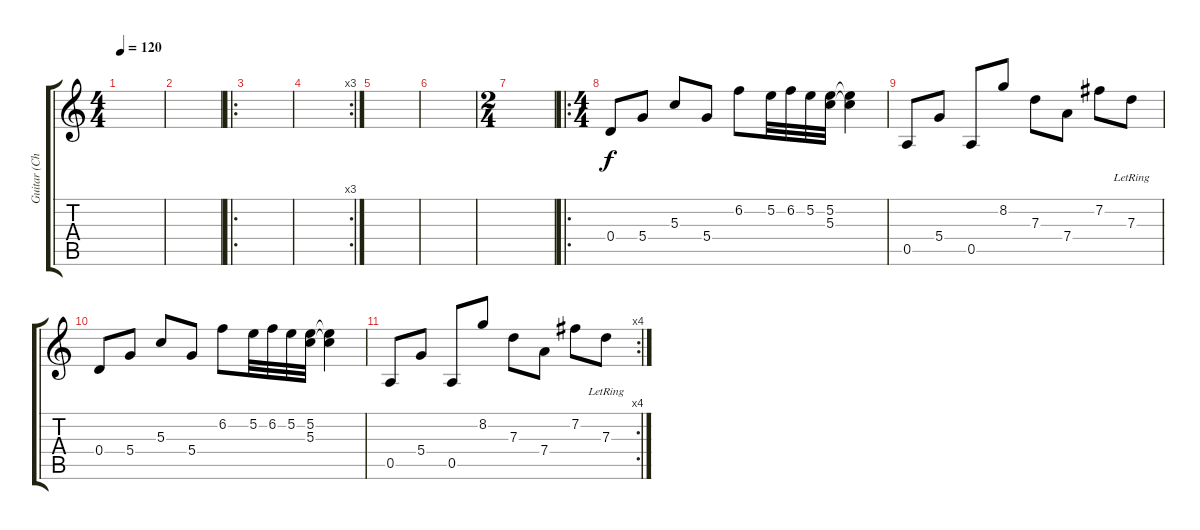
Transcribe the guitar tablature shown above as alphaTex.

\track ("Guitar (Chorus)" "Guitar (Ch") {instrument acousticguitarsteel}
\staff {score tabs}
\tuning (E4 B3 G3 D3 A2 D2) {hide}
\ts (4 4)
\tempo 120
\clef g2
\ks c
|
|
\ro
|
\rc 3
|
|
|
\ts (2 4)
|
\ro
\ts (4 4)
0.4.8 5.4.8 5.3.8 5.4.8 6.2.8 5.2.32 6.2.32 5.2.32 (5.2 5.3).32 (5.2{t} 5.3{t}).4 |
0.5.8 5.4.8 0.5.8 8.2.8 7.3.8 7.4.8 7.2.8 7.3{lr}.8 |
0.4.8 5.4.8 5.3.8 5.4.8 6.2.8 5.2.32 6.2.32 5.2.32 (5.2 5.3).32 (5.2{t} 5.3{t}).4 |
\rc 4
0.5.8 5.4.8 0.5.8 8.2.8 7.3.8 7.4.8 7.2.8 7.3{lr}.8
